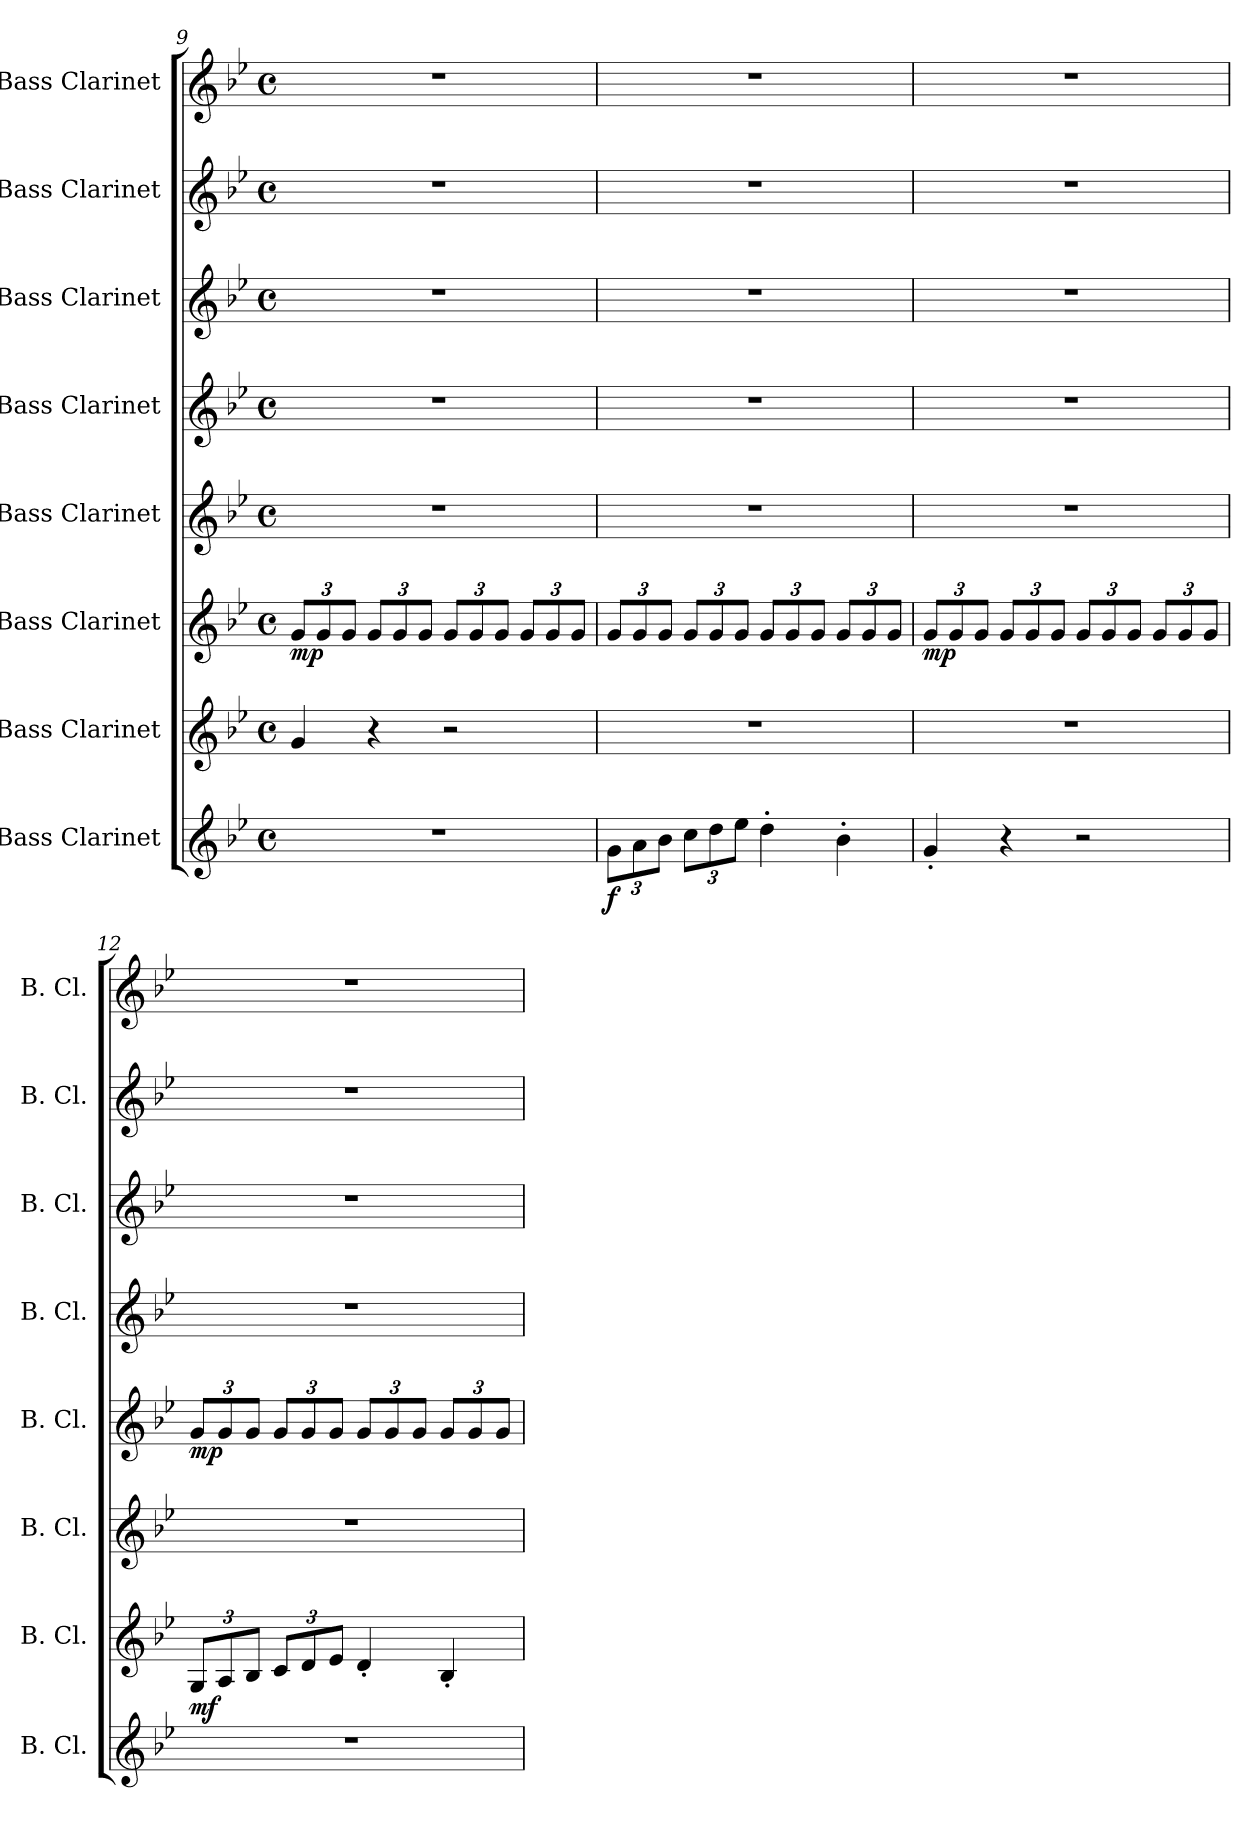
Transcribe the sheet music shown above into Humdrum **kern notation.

**kern	**dynam	**kern	**dynam	**kern	**dynam	**kern	**dynam	**kern	**kern	**kern	**kern
*part8	*part8	*part7	*part7	*part6	*part6	*part5	*part5	*part4	*part3	*part2	*part1
*staff8	*staff8	*staff7	*staff7	*staff6	*staff6	*staff5	*staff5	*staff4	*staff3	*staff2	*staff1
*I"Bass Clarinet	*	*I"Bass Clarinet	*	*I"Bass Clarinet	*	*I"Bass Clarinet	*	*I"Bass Clarinet	*I"Bass Clarinet	*I"Bass Clarinet	*I"Bass Clarinet
*I'B. Cl.	*	*I'B. Cl.	*	*I'B. Cl.	*	*I'B. Cl.	*	*I'B. Cl.	*I'B. Cl.	*I'B. Cl.	*I'B. Cl.
*clefG2	*	*clefG2	*	*clefG2	*	*clefG2	*	*clefG2	*clefG2	*clefG2	*clefG2
*ITrd8c14	*	*ITrd8c14	*	*ITrd8c14	*	*ITrd8c14	*	*ITrd8c14	*ITrd8c14	*ITrd8c14	*ITrd8c14
*k[b-e-]	*	*k[b-e-]	*	*k[b-e-]	*	*k[b-e-]	*	*k[b-e-]	*k[b-e-]	*k[b-e-]	*k[b-e-]
*M4/4	*	*M4/4	*	*M4/4	*	*M4/4	*	*M4/4	*M4/4	*M4/4	*M4/4
*met(c)	*	*met(c)	*	*met(c)	*	*met(c)	*	*met(c)	*met(c)	*met(c)	*met(c)
*	*	*	*	*Xbrackettup	*	*	*	*	*	*	*
=9	=9	=9	=9	=9	=9	=9	=9	=9	=9	=9	=9
!	!	!	!	!	!LO:DY:b	!	!	!	!	!	!
1r	.	4G/	.	12G/L	mp	1r	.	1r	1r	1r	1r
.	.	.	.	12G/	.	.	.	.	.	.	.
.	.	.	.	12G/J	.	.	.	.	.	.	.
.	.	4r	.	12G/L	.	.	.	.	.	.	.
.	.	.	.	12G/	.	.	.	.	.	.	.
.	.	.	.	12G/J	.	.	.	.	.	.	.
.	.	2r	.	12G/L	.	.	.	.	.	.	.
.	.	.	.	12G/	.	.	.	.	.	.	.
.	.	.	.	12G/J	.	.	.	.	.	.	.
.	.	.	.	12G/L	.	.	.	.	.	.	.
.	.	.	.	12G/	.	.	.	.	.	.	.
.	.	.	.	12G/J	.	.	.	.	.	.	.
=10	=10	=10	=10	=10	=10	=10	=10	=10	=10	=10	=10
*Xbrackettup	*	*	*	*	*	*	*	*	*	*	*
!	!LO:DY:b	!	!	!	!	!	!	!	!	!	!
12G\L	f	1r	.	12G/L	.	1r	.	1r	1r	1r	1r
12A\	.	.	.	12G/	.	.	.	.	.	.	.
12B-\J	.	.	.	12G/J	.	.	.	.	.	.	.
12c\L	.	.	.	12G/L	.	.	.	.	.	.	.
12d\	.	.	.	12G/	.	.	.	.	.	.	.
12e-\J	.	.	.	12G/J	.	.	.	.	.	.	.
4d'\	.	.	.	12G/L	.	.	.	.	.	.	.
.	.	.	.	12G/	.	.	.	.	.	.	.
.	.	.	.	12G/J	.	.	.	.	.	.	.
4B-'\	.	.	.	12G/L	.	.	.	.	.	.	.
.	.	.	.	12G/	.	.	.	.	.	.	.
.	.	.	.	12G/J	.	.	.	.	.	.	.
!!LO:PB:g=z
=11	=11	=11	=11	=11	=11	=11	=11	=11	=11	=11	=11
!	!	!	!	!	!LO:DY:b	!	!	!	!	!	!
4G'/	.	1r	.	12G/L	mp	1r	.	1r	1r	1r	1r
.	.	.	.	12G/	.	.	.	.	.	.	.
.	.	.	.	12G/J	.	.	.	.	.	.	.
4r	.	.	.	12G/L	.	.	.	.	.	.	.
.	.	.	.	12G/	.	.	.	.	.	.	.
.	.	.	.	12G/J	.	.	.	.	.	.	.
2r	.	.	.	12G/L	.	.	.	.	.	.	.
.	.	.	.	12G/	.	.	.	.	.	.	.
.	.	.	.	12G/J	.	.	.	.	.	.	.
.	.	.	.	12G/L	.	.	.	.	.	.	.
.	.	.	.	12G/	.	.	.	.	.	.	.
.	.	.	.	12G/J	.	.	.	.	.	.	.
=12	=12	=12	=12	=12	=12	=12	=12	=12	=12	=12	=12
*	*	*Xbrackettup	*	*	*	*Xbrackettup	*	*	*	*	*
!	!	!	!LO:DY:b	!	!	!	!LO:DY:b	!	!	!	!
1r	.	12GG/L	mf	1r	.	12G/L	mp	1r	1r	1r	1r
.	.	12AA/	.	.	.	12G/	.	.	.	.	.
.	.	12BB-/J	.	.	.	12G/J	.	.	.	.	.
.	.	12C/L	.	.	.	12G/L	.	.	.	.	.
.	.	12D/	.	.	.	12G/	.	.	.	.	.
.	.	12E-/J	.	.	.	12G/J	.	.	.	.	.
.	.	4D'/	.	.	.	12G/L	.	.	.	.	.
.	.	.	.	.	.	12G/	.	.	.	.	.
.	.	.	.	.	.	12G/J	.	.	.	.	.
.	.	4BB-'/	.	.	.	12G/L	.	.	.	.	.
.	.	.	.	.	.	12G/	.	.	.	.	.
.	.	.	.	.	.	12G/J	.	.	.	.	.
=	=	=	=	=	=	=	=	=	=	=	=
*-	*-	*-	*-	*-	*-	*-	*-	*-	*-	*-	*-
